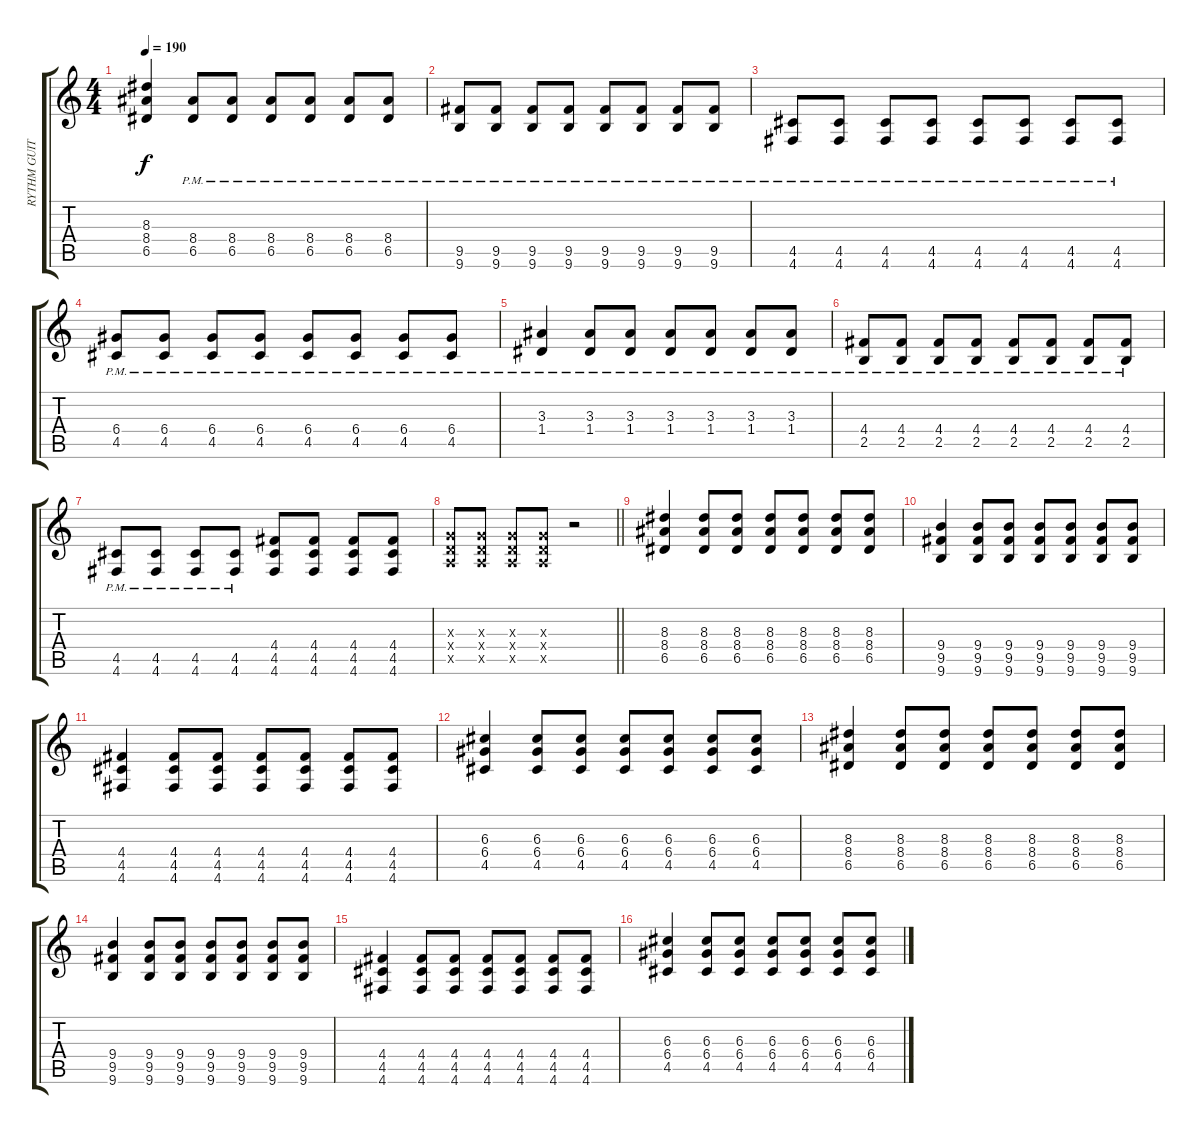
\track ("RYTHM GUITAR" "RYTHM GUIT") {instrument distortionguitar}
\staff {score tabs}
\tuning (E4 B3 G3 D3 A2 D2) {hide}
\ts (4 4)
\tempo 190
\clef g2
\ks c
(8.3 8.4 6.5).4{dy f} (8.4{pm} 6.5{pm}).8 (8.4{pm} 6.5{pm}).8 (8.4{pm} 6.5{pm}).8 (8.4{pm} 6.5{pm}).8 (8.4{pm} 6.5{pm}).8 (8.4{pm} 6.5{pm}).8 |
(9.5{pm} 9.6{pm}).8 (9.5{pm} 9.6{pm}).8 (9.5{pm} 9.6{pm}).8 (9.5{pm} 9.6{pm}).8 (9.5{pm} 9.6{pm}).8 (9.5{pm} 9.6{pm}).8 (9.5{pm} 9.6{pm}).8 (9.5{pm} 9.6{pm}).8 |
(4.5{pm} 4.6{pm}).8 (4.5{pm} 4.6{pm}).8 (4.5{pm} 4.6{pm}).8 (4.5{pm} 4.6{pm}).8 (4.5{pm} 4.6{pm}).8 (4.5{pm} 4.6{pm}).8 (4.5{pm} 4.6{pm}).8 (4.5{pm} 4.6{pm}).8 |
(6.4{pm} 4.5{pm}).8 (6.4{pm} 4.5{pm}).8 (6.4{pm} 4.5{pm}).8 (6.4{pm} 4.5{pm}).8 (6.4{pm} 4.5{pm}).8 (6.4{pm} 4.5{pm}).8 (6.4{pm} 4.5{pm}).8 (6.4{pm} 4.5{pm}).8 |
(3.3{pm} 1.4).4 (3.3{pm} 1.4{pm}).8 (3.3{pm} 1.4{pm}).8 (3.3{pm} 1.4{pm}).8 (3.3{pm} 1.4{pm}).8 (3.3{pm} 1.4{pm}).8 (3.3{pm} 1.4{pm}).8 |
(4.4{pm} 2.5{pm}).8 (4.4{pm} 2.5{pm}).8 (4.4{pm} 2.5{pm}).8 (4.4{pm} 2.5{pm}).8 (4.4{pm} 2.5{pm}).8 (4.4{pm} 2.5{pm}).8 (4.4{pm} 2.5{pm}).8 (4.4{pm} 2.5{pm}).8 |
(4.5{pm} 4.6{pm}).8 (4.5{pm} 4.6{pm}).8 (4.5{pm} 4.6{pm}).8 (4.5{pm} 4.6{pm}).8 (4.4 4.5 4.6).8 (4.4 4.5 4.6).8 (4.4 4.5 4.6).8 (4.4 4.5 4.6).8 |
\barLineRight lightlight
(0.3{x} 0.4{x} 0.5{x}).8 (0.3{x} 0.4{x} 0.5{x}).8 (0.3{x} 0.4{x} 0.5{x}).8 (0.3{x} 0.4{x} 0.5{x}).8 r.2 |
(8.3 8.4 6.5).4 (8.3 8.4 6.5).8 (8.3 8.4 6.5).8 (8.3 8.4 6.5).8 (8.3 8.4 6.5).8 (8.3 8.4 6.5).8 (8.3 8.4 6.5).8 |
(9.4 9.5 9.6).4 (9.4 9.5 9.6).8 (9.4 9.5 9.6).8 (9.4 9.5 9.6).8 (9.4 9.5 9.6).8 (9.4 9.5 9.6).8 (9.4 9.5 9.6).8 |
(4.4 4.5 4.6).4 (4.4 4.5 4.6).8 (4.4 4.5 4.6).8 (4.4 4.5 4.6).8 (4.4 4.5 4.6).8 (4.4 4.5 4.6).8 (4.4 4.5 4.6).8 |
(6.3 6.4 4.5).4 (6.3 6.4 4.5).8 (6.3 6.4 4.5).8 (6.3 6.4 4.5).8 (6.3 6.4 4.5).8 (6.3 6.4 4.5).8 (6.3 6.4 4.5).8 |
(8.3 8.4 6.5).4 (8.3 8.4 6.5).8 (8.3 8.4 6.5).8 (8.3 8.4 6.5).8 (8.3 8.4 6.5).8 (8.3 8.4 6.5).8 (8.3 8.4 6.5).8 |
(9.4 9.5 9.6).4 (9.4 9.5 9.6).8 (9.4 9.5 9.6).8 (9.4 9.5 9.6).8 (9.4 9.5 9.6).8 (9.4 9.5 9.6).8 (9.4 9.5 9.6).8 |
(4.4 4.5 4.6).4 (4.4 4.5 4.6).8 (4.4 4.5 4.6).8 (4.4 4.5 4.6).8 (4.4 4.5 4.6).8 (4.4 4.5 4.6).8 (4.4 4.5 4.6).8 |
(6.3 6.4 4.5).4 (6.3 6.4 4.5).8 (6.3 6.4 4.5).8 (6.3 6.4 4.5).8 (6.3 6.4 4.5).8 (6.3 6.4 4.5).8 (6.3 6.4 4.5).8
